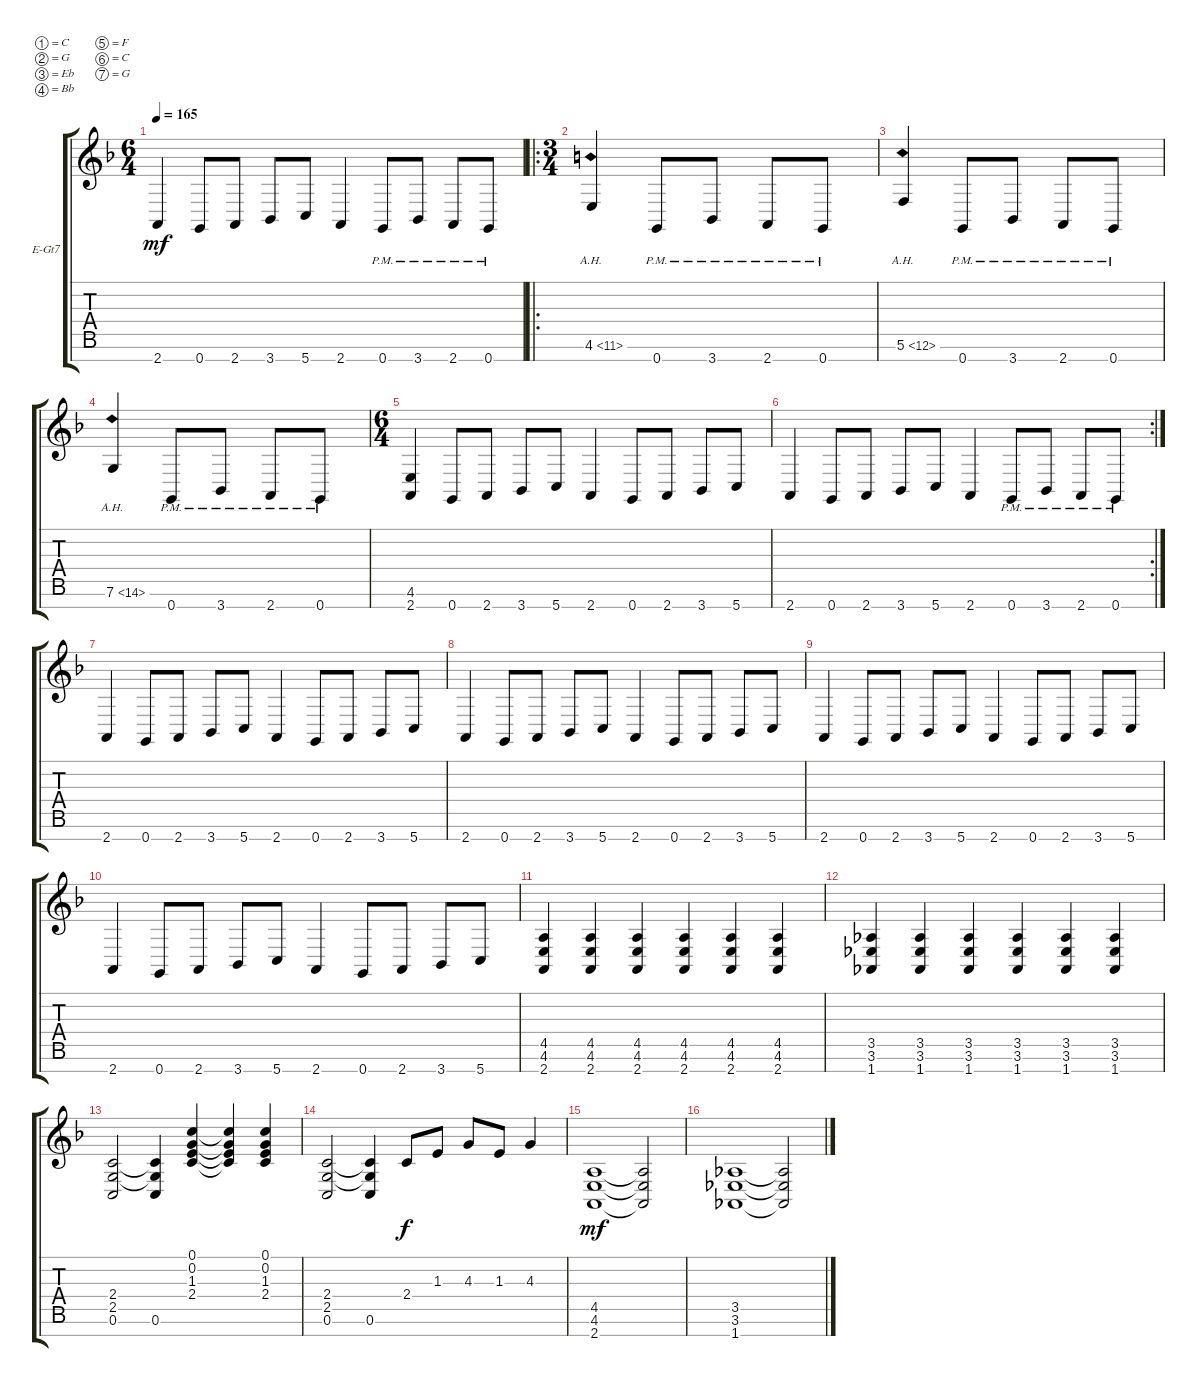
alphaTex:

\defaultSystemsLayout 4
\bracketExtendMode groupsimilarinstruments
\firstSystemTrackNameOrientation horizontal
\otherSystemsTrackNameOrientation horizontal
\track ("Electric Guitar II" "E-Gt7") {instrument distortionguitar}
\staff {score tabs}
\tuning (C4 G3 Eb3 Bb2 F2 C2 G1)
\ts (6 4)
\tempo 165
\clef g2
\ks f
2.7.4{dy mf} 0.7.8 2.7.8 3.7.8 5.7.8 2.7.4 0.7{pm}.8 3.7{pm}.8 2.7{pm}.8 0.7{pm}.8 |
\ro
\ts (3 4)
4.6{ah 7}.4 0.7{pm}.8 3.7{pm}.8 2.7{pm}.8 0.7{pm}.8 |
5.6{ah 7}.4 0.7{pm}.8 3.7{pm}.8 2.7{pm}.8 0.7{pm}.8 |
7.6{ah 7}.4 0.7{pm}.8 3.7{pm}.8 2.7{pm}.8 0.7{pm}.8 |
\ts (6 4)
(2.7 4.6).4 0.7.8 2.7.8 3.7.8 5.7.8 2.7.4 0.7.8 2.7.8 3.7.8 5.7.8 |
\rc 2
2.7.4 0.7.8 2.7.8 3.7.8 5.7.8 2.7.4 0.7{pm}.8 3.7{pm}.8 2.7{pm}.8 0.7{pm}.8 |
2.7.4 0.7.8 2.7.8 3.7.8 5.7.8 2.7.4 0.7.8 2.7.8 3.7.8 5.7.8 |
2.7.4 0.7.8 2.7.8 3.7.8 5.7.8 2.7.4 0.7.8 2.7.8 3.7.8 5.7.8 |
2.7.4 0.7.8 2.7.8 3.7.8 5.7.8 2.7.4 0.7.8 2.7.8 3.7.8 5.7.8 |
2.7.4 0.7.8 2.7.8 3.7.8 5.7.8 2.7.4 0.7.8 2.7.8 3.7.8 5.7.8 |
(2.7 4.6 4.5).4 (2.7 4.6 4.5).4 (2.7 4.6 4.5).4 (2.7 4.6 4.5).4 (2.7 4.6 4.5).4 (2.7 4.6 4.5).4 |
(1.7 3.6 3.5).4 (1.7 3.6 3.5).4 (1.7 3.6 3.5).4 (1.7 3.6 3.5).4 (1.7 3.6 3.5).4 (1.7 3.6 3.5).4 |
(0.6 2.5 2.4).2 (0.6 2.5{t} 2.4{t}).4 (0.1 0.2 1.3 2.4).4 (0.1{t} 0.2{t} 1.3{t} 2.4{t}).4 (0.1 0.2 1.3 2.4).4 |
(0.6 2.5 2.4).2 (0.6 2.5{t} 2.4{t}).4 2.4.8{dy f} 1.3.8 4.3.8 1.3.8 4.3.4 |
(2.7 4.6 4.5).1{dy mf} (2.7{t} 4.6{t} 4.5{t}).2 |
(1.7 3.6 3.5).1 (1.7{t} 3.6{t} 3.5{t}).2
